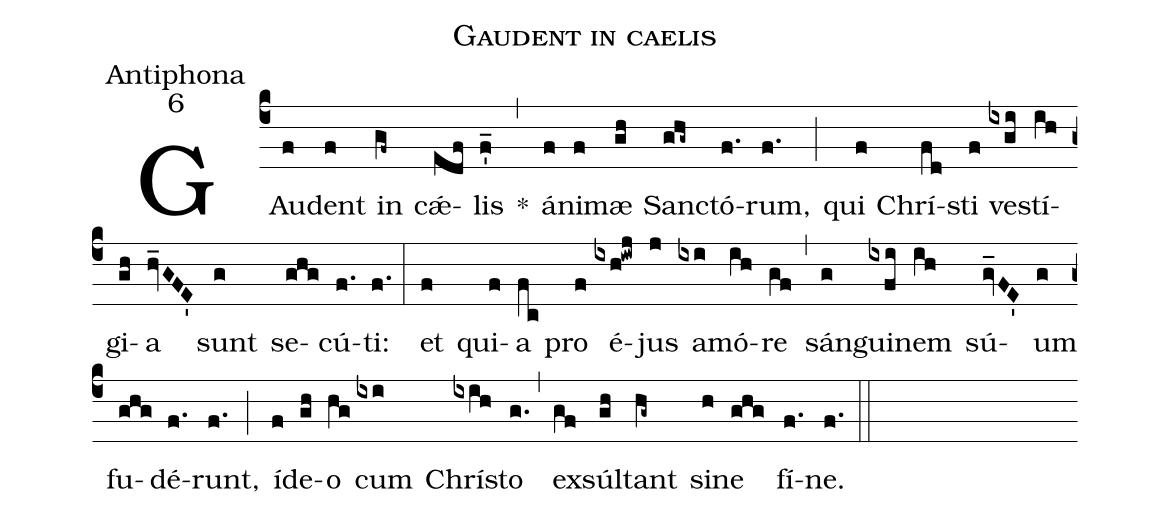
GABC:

name:Gaudent in caelis;
office-part:Antiphona;
mode:6;
%%
(c4) GAu(f)dent(f) in(gf~) cǽ(edf)lis(f'_) *(,) á(f)ni(f)mæ(gh) San(ghg~)ctó(f.)rum,(f.) (;) qui(f) Chrí(fd)sti(f) ve(ixgi)stí(ih)gi(gh)a(hv_GFE') sunt(g) se(ghg)cú(f.)ti:(f.) (:) et(f) qui(f)a(fc) pro(f) é(ixh!iwj)jus(j) a(ixi)mó(ih)re(gf) (,) sán(g)gui(ixfi)nem(ih) sú(gv_FE')um(g) fu(ghg)dé(f.)runt,(f.) (;) í(f)de(gh)o(hg) cum(ixi) Chrí(ixih)sto(g.) (,) ex(gf)súl(gh)tant(hg~) si(h)ne(ghg) fí(f.)ne.(f.) (::)
